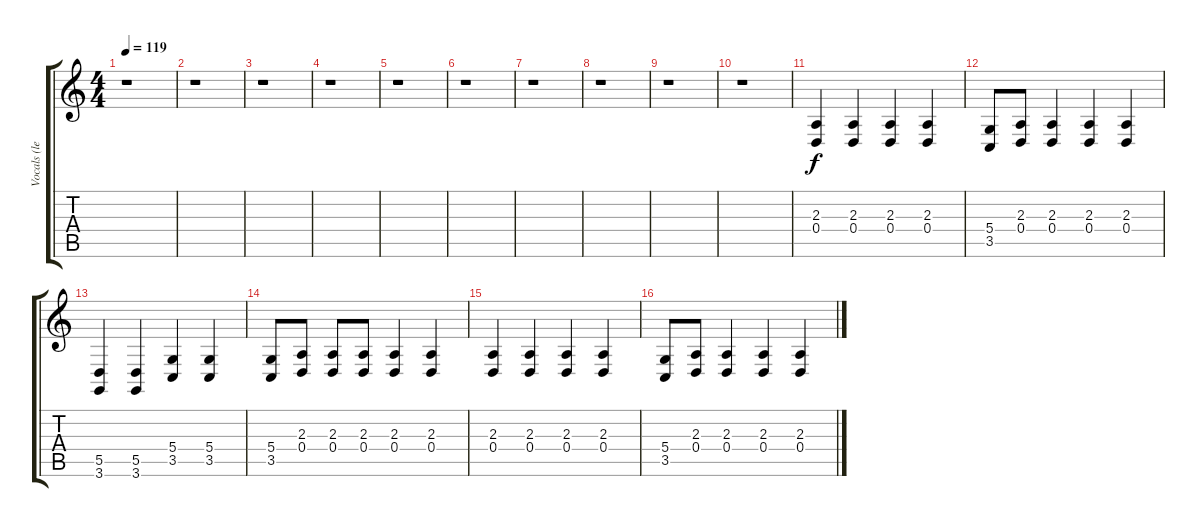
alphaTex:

\track ("Vocals (lead female and choir)" "Vocals (le") {instrument choiraahs}
\staff {score tabs}
\tuning (E4 B3 G3 D3 A2 E2) {hide}
\ts (4 4)
\tempo 119
\clef g2
\ks c
r.1{dy ff} |
r.1 |
r.1 |
r.1 |
r.1 |
r.1 |
r.1 |
r.1 |
r.1 |
r.1 |
(2.3 0.4).4{dy f volume 16} (2.3 0.4).4 (2.3 0.4).4 (2.3 0.4).4 |
(5.4 3.5).8 (2.3 0.4).8 (2.3 0.4).4 (2.3 0.4).4 (2.3 0.4).4 |
(5.5 3.6).4 (5.5 3.6).4 (5.4 3.5).4 (5.4 3.5).4 |
(5.4 3.5).8 (2.3 0.4).8 (2.3 0.4).8 (2.3 0.4).8 (2.3 0.4).4 (2.3 0.4).4 |
(2.3 0.4).4 (2.3 0.4).4 (2.3 0.4).4 (2.3 0.4).4 |
(5.4 3.5).8 (2.3 0.4).8 (2.3 0.4).4 (2.3 0.4).4 (2.3 0.4).4
